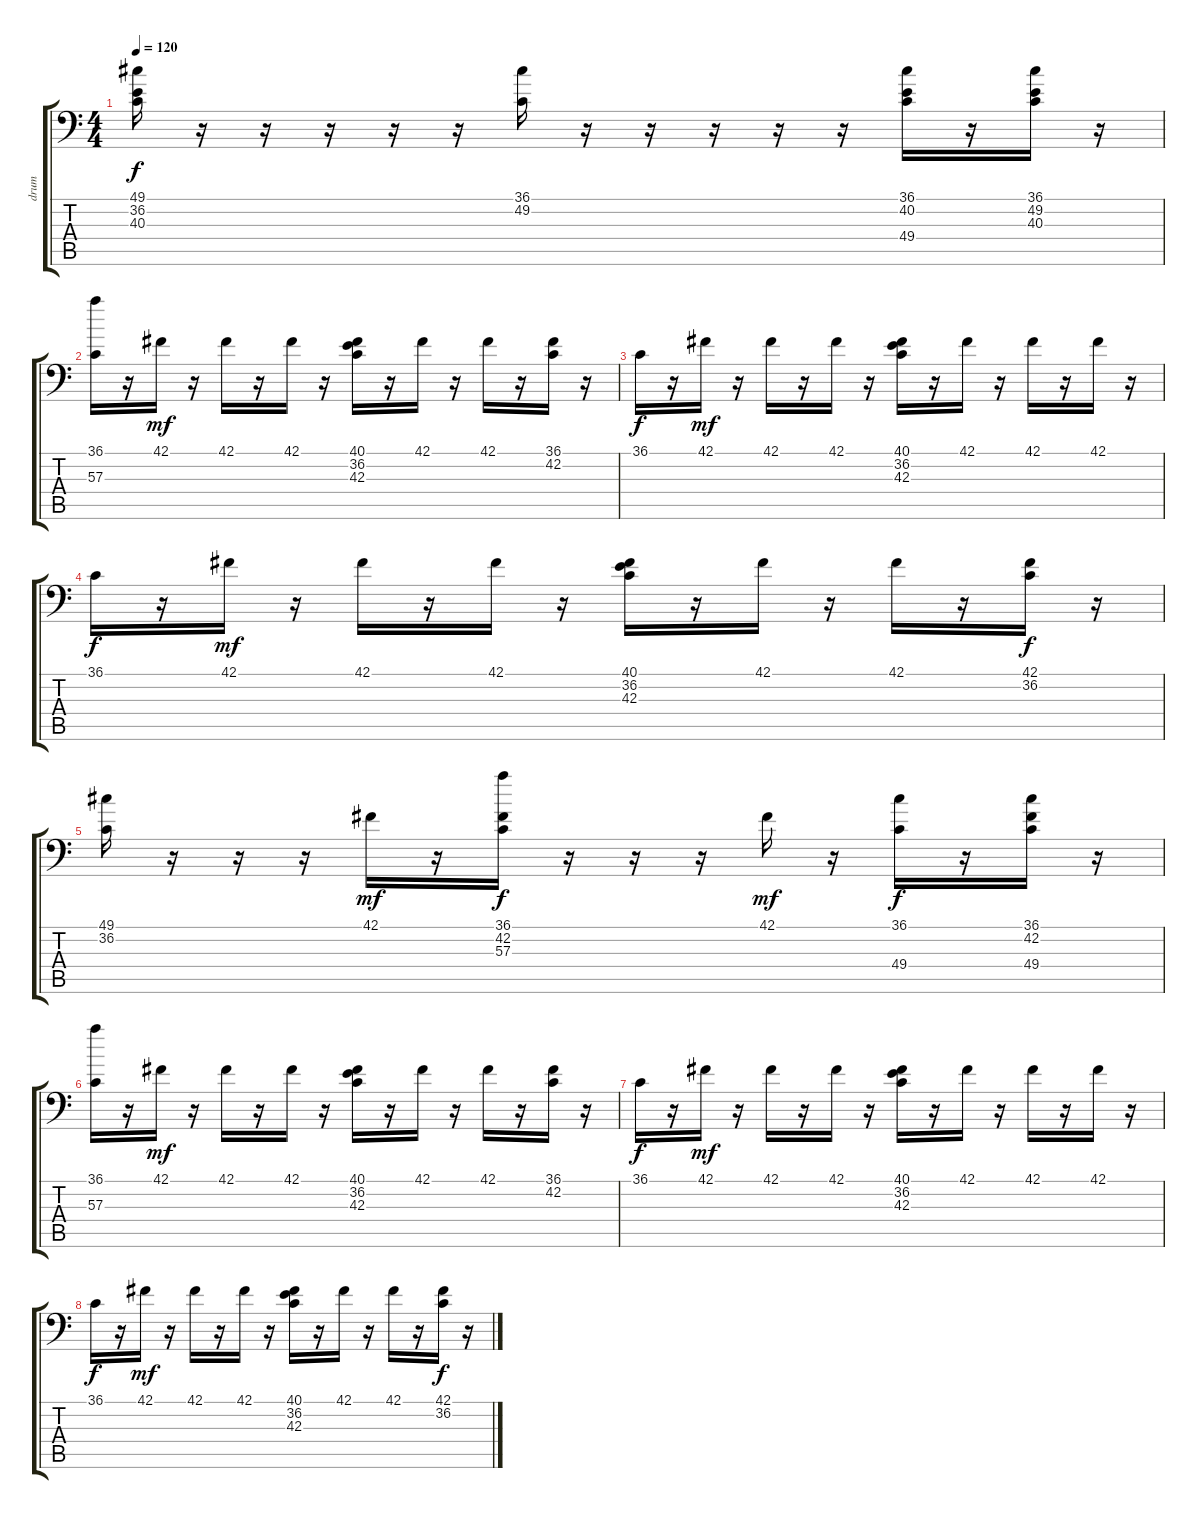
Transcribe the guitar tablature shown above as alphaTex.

\track ("drum" "drum") {instrument acousticgrandpiano}
\staff {score tabs}
\tuning (C-1 C-1 C-1 C-1 C-1 C-1) {hide}
\ts (4 4)
\tempo 120
\clef f4
\ks c
(49.1 36.2 40.3).16{dy f} r.16 r.16 r.16 r.16 r.16 (36.1 49.2).16 r.16 r.16 r.16 r.16 r.16 (36.1 40.2 49.4).16 r.16 (36.1 49.2 40.3).16 r.16 |
(36.1 57.3).16 r.16 42.1.16{dy mf} r.16 42.1.16 r.16 42.1.16 r.16 (40.1 36.2 42.3).16 r.16 42.1.16 r.16 42.1.16 r.16 (36.1 42.2).16 r.16 |
36.1.16{dy f} r.16 42.1.16{dy mf} r.16 42.1.16 r.16 42.1.16 r.16 (40.1 36.2 42.3).16 r.16 42.1.16 r.16 42.1.16 r.16 42.1.16 r.16 |
36.1.16{dy f} r.16 42.1.16{dy mf} r.16 42.1.16 r.16 42.1.16 r.16 (40.1 36.2 42.3).16 r.16 42.1.16 r.16 42.1.16 r.16 (42.1 36.2).16{dy f} r.16 |
(49.1 36.2).16 r.16 r.16 r.16 42.1.16{dy mf} r.16 (36.1 42.2 57.3).16{dy f} r.16 r.16 r.16 42.1.16{dy mf} r.16 (36.1 49.4).16{dy f} r.16 (36.1 42.2 49.4).16 r.16 |
(36.1 57.3).16 r.16 42.1.16{dy mf} r.16 42.1.16 r.16 42.1.16 r.16 (40.1 36.2 42.3).16 r.16 42.1.16 r.16 42.1.16 r.16 (36.1 42.2).16 r.16 |
36.1.16{dy f} r.16 42.1.16{dy mf} r.16 42.1.16 r.16 42.1.16 r.16 (40.1 36.2 42.3).16 r.16 42.1.16 r.16 42.1.16 r.16 42.1.16 r.16 |
36.1.16{dy f} r.16 42.1.16{dy mf} r.16 42.1.16 r.16 42.1.16 r.16 (40.1 36.2 42.3).16 r.16 42.1.16 r.16 42.1.16 r.16 (42.1 36.2).16{dy f} r.16
